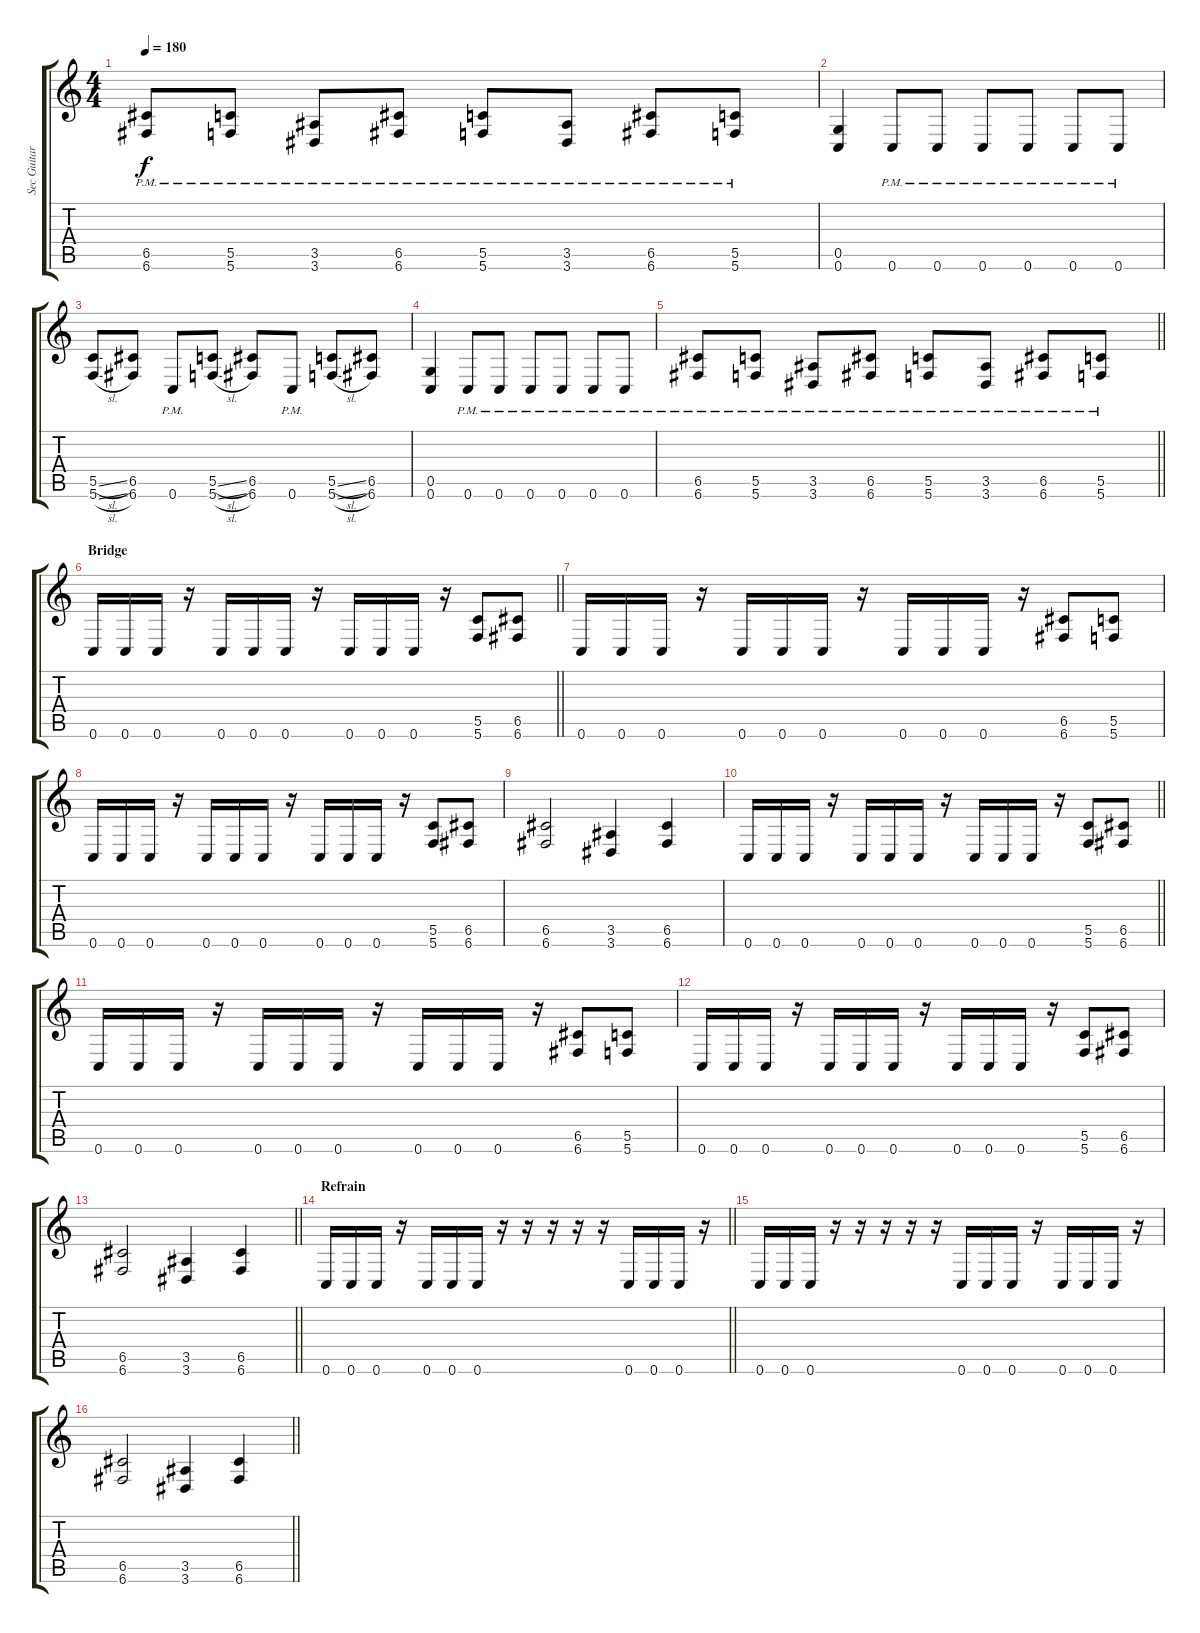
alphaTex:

\track ("Sec Guitar" "Sec Guitar") {instrument distortionguitar}
\staff {score tabs}
\tuning (D4 A3 F3 C3 G2 C2) {hide}
\ts (4 4)
\tempo 180
\clef g2
\ks c
(6.5{pm} 6.6{pm}).8{dy f} (5.5{pm} 5.6{pm}).8 (3.5{pm} 3.6{pm}).8 (6.5{pm} 6.6{pm}).8 (5.5{pm} 5.6{pm}).8 (3.5{pm} 3.6{pm}).8 (6.5{pm} 6.6{pm}).8 (5.5{pm} 5.6{pm}).8 |
(0.5 0.6).4 0.6{pm}.8 0.6{pm}.8 0.6{pm}.8 0.6{pm}.8 0.6{pm}.8 0.6{pm}.8 |
(5.5{sl} 5.6{sl}).8 (6.5 6.6).8 0.6{pm}.8 (5.5{sl} 5.6{sl}).8 (6.5 6.6).8 0.6{pm}.8 (5.5{sl} 5.6{sl}).8 (6.5 6.6).8 |
(0.5 0.6).4 0.6{pm}.8 0.6{pm}.8 0.6{pm}.8 0.6{pm}.8 0.6{pm}.8 0.6{pm}.8 |
\barLineRight lightlight
(6.5{pm} 6.6{pm}).8 (5.5{pm} 5.6{pm}).8 (3.5{pm} 3.6{pm}).8 (6.5{pm} 6.6{pm}).8 (5.5{pm} 5.6{pm}).8 (3.5{pm} 3.6{pm}).8 (6.5{pm} 6.6{pm}).8 (5.5{pm} 5.6{pm}).8 |
\section ("" "Bridge")
\barLineRight lightlight
0.6.16 0.6.16 0.6.16 r.16 0.6.16 0.6.16 0.6.16 r.16 0.6.16 0.6.16 0.6.16 r.16 (5.5 5.6).8 (6.5 6.6).8 |
0.6.16 0.6.16 0.6.16 r.16 0.6.16 0.6.16 0.6.16 r.16 0.6.16 0.6.16 0.6.16 r.16 (6.5 6.6).8 (5.5 5.6).8 |
0.6.16 0.6.16 0.6.16 r.16 0.6.16 0.6.16 0.6.16 r.16 0.6.16 0.6.16 0.6.16 r.16 (5.5 5.6).8 (6.5 6.6).8 |
(6.5 6.6).2 (3.5 3.6).4 (6.5 6.6).4 |
\barLineRight lightlight
0.6.16 0.6.16 0.6.16 r.16 0.6.16 0.6.16 0.6.16 r.16 0.6.16 0.6.16 0.6.16 r.16 (5.5 5.6).8 (6.5 6.6).8 |
0.6.16 0.6.16 0.6.16 r.16 0.6.16 0.6.16 0.6.16 r.16 0.6.16 0.6.16 0.6.16 r.16 (6.5 6.6).8 (5.5 5.6).8 |
0.6.16 0.6.16 0.6.16 r.16 0.6.16 0.6.16 0.6.16 r.16 0.6.16 0.6.16 0.6.16 r.16 (5.5 5.6).8 (6.5 6.6).8 |
\barLineRight lightlight
(6.5 6.6).2 (3.5 3.6).4 (6.5 6.6).4 |
\section ("" "Refrain")
\barLineRight lightlight
0.6.16 0.6.16 0.6.16 r.16 0.6.16 0.6.16 0.6.16 r.16 r.16 r.16 r.16 r.16 0.6.16 0.6.16 0.6.16 r.16 |
0.6.16 0.6.16 0.6.16 r.16 r.16 r.16 r.16 r.16 0.6.16 0.6.16 0.6.16 r.16 0.6.16 0.6.16 0.6.16 r.16 |
\barLineRight lightlight
(6.5 6.6).2 (3.5 3.6).4 (6.5 6.6).4
